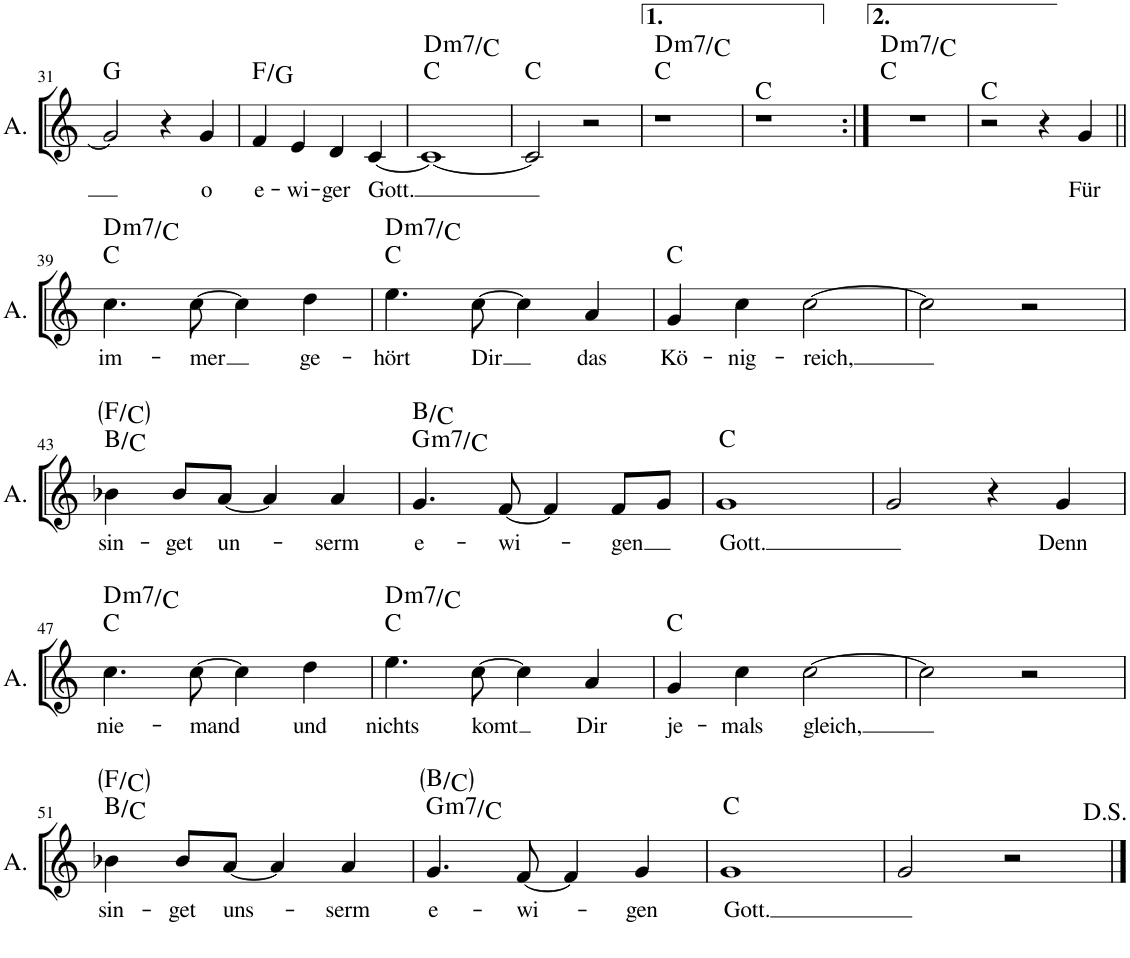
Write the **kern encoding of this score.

**kern	**text	**harte
*part1	*part1	*part1
*staff1	*staff1	*
*I"Alt	*	*
*I'A.	*	*
!!LO:PB:g=z
*clefG2	*	*
*k[]	*	*
=31	=31	=31
2g/]	.	G:maj
4r	.	.
!	!LO:LY:b	!
4g/	o	.
=32	=32	=32
!	!LO:LY:b	!
4f/	e-	F:maj/2
!	!LO:LY:b	!
4e/	-wi-	.
!	!LO:LY:b	!
4d/	-ger	.
!	!LO:LY:b	!
[4c/	Gott.	.
=33	=33	=33
!	!	!LO:H:n=2:kt=m7
1c_	.	C:maj D:min7/b7
=34	=34	=34
2c/]	.	C:maj
2r	.	.
=35	=35	=35
!	!	!LO:H:n=2:kt=m7
1r	.	C:maj D:min7/b7
=36	=36	=36
1r	.	C:maj
=37:|!	=37:|!	=37:|!
!	!	!LO:H:n=2:kt=m7
1r	.	C:maj D:min7/b7
=38	=38	=38
2r	.	C:maj
4r	.	.
!	!LO:LY:b	!
4g/	Für	.
!!LO:LB:g=z
=39||	=39||	=39||
!	!LO:LY:b	!LO:H:n=2:kt=m7
4.cc\	im-	C:maj D:min7/b7
!	!LO:LY:b	!
[8cc\	-mer	.
4cc\]	.	.
!	!LO:LY:b	!
4dd\	ge-	.
=40	=40	=40
!	!LO:LY:b	!LO:H:n=2:kt=m7
4.ee\	-hört	C:maj D:min7/b7
!	!LO:LY:b	!
[8cc\	Dir	.
4cc\]	.	.
!	!LO:LY:b	!
4a/	das	.
=41	=41	=41
!	!LO:LY:b	!
4g/	Kö-	C:maj
!	!LO:LY:b	!
4cc\	-nig-	.
!	!LO:LY:b	!
[2cc\	-reich,	.
=42	=42	=42
2cc\]	.	.
2r	.	.
!!LO:LB:g=z
=43	=43	=43
!	!LO:LY:b	!
4b-X\	sin-	B:maj/b2 F:maj/5
!	!LO:LY:b	!
8b-/L	-get	.
!	!LO:LY:b	!
[8a/J	un-	.
4a/]	.	.
!	!LO:LY:b	!
4a/	-serm	.
=44	=44	=44
!	!LO:LY:b	!LO:H:n=1:kt=m7
4.g/	e-	G:min7/4 B:maj/b2
!	!LO:LY:b	!
[8f/	-wi-	.
4f/]	.	.
!	!LO:LY:b	!
8f/L	-gen	.
8g/J	.	.
=45	=45	=45
!	!LO:LY:b	!
1g	Gott.	C:maj
=46	=46	=46
2g/	.	.
4r	.	.
!	!LO:LY:b	!
4g/	Denn	.
!!LO:LB:g=z
=47	=47	=47
!	!LO:LY:b	!LO:H:n=2:kt=m7
4.cc\	nie-	C:maj D:min7/b7
!	!LO:LY:b	!
[8cc\	-mand	.
4cc\]	.	.
!	!LO:LY:b	!
4dd\	und	.
=48	=48	=48
!	!LO:LY:b	!LO:H:n=2:kt=m7
4.ee\	nichts	C:maj D:min7/b7
!	!LO:LY:b	!
[8cc\	komt	.
4cc\]	.	.
!	!LO:LY:b	!
4a/	Dir	.
=49	=49	=49
!	!LO:LY:b	!
4g/	je-	C:maj
!	!LO:LY:b	!
4cc\	-mals	.
!	!LO:LY:b	!
[2cc\	gleich,	.
=50	=50	=50
2cc\]	.	.
2r	.	.
!!LO:LB:g=z
=51	=51	=51
!	!LO:LY:b	!
4b-X\	sin-	B:maj/b2 F:maj/5
!	!LO:LY:b	!
8b-/L	-get	.
!	!LO:LY:b	!
[8a/J	uns-	.
4a/]	.	.
!	!LO:LY:b	!
4a/	-serm	.
=52	=52	=52
!	!LO:LY:b	!LO:H:n=1:kt=m7
4.g/	e-	G:min7/4 B:maj/b2
!	!LO:LY:b	!
[8f/	-wi-	.
4f/]	.	.
!	!LO:LY:b	!
4g/	-gen	.
=53	=53	=53
!	!LO:LY:b	!
1g	Gott.	C:maj
=54	=54	=54
2g/	.	.
2r	.	.
==	==	==
*-	*-	*-
